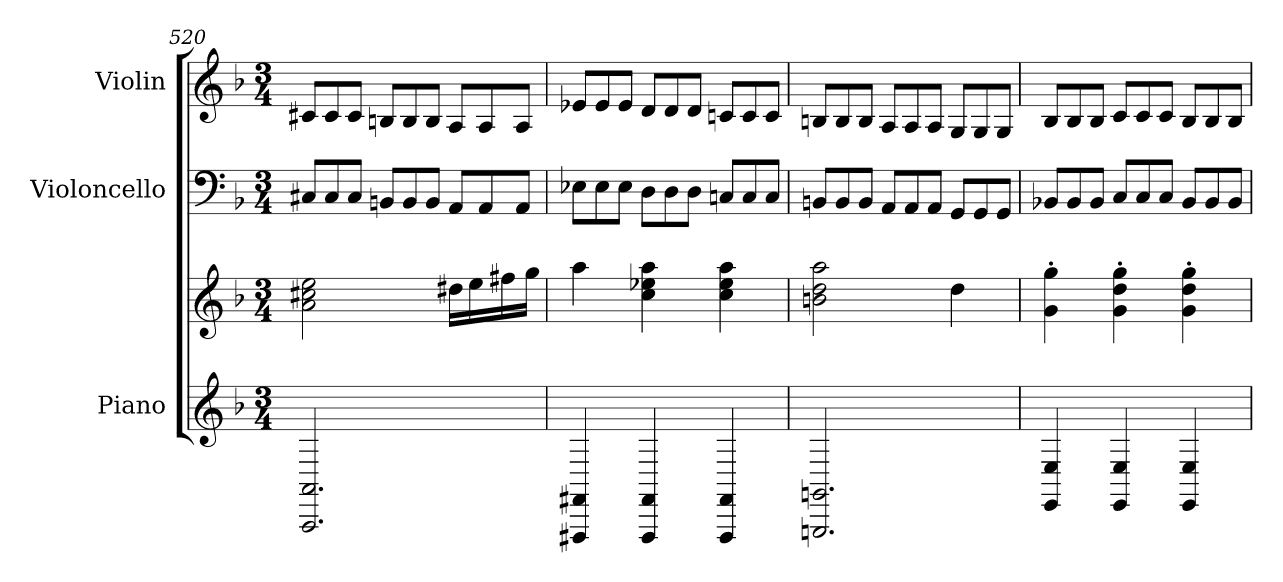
**kern	**kern	**kern	**kern
*part3	*part3	*part2	*part1
*staff4	*staff3	*staff2	*staff1
*I"Piano	*	*I"Violoncello	*I"Violin
*I'Pno	*	*I'Vc	*I'Vln
!!LO:LB:g=z
*clefG2	*clefG2	*clefF4	*clefG2
*k[b-]	*k[b-]	*k[b-]	*k[b-]
*M3/4	*M3/4	*M3/4	*M3/4
*	*	*Xtuplet	*Xtuplet
=520	=520	=520	=520
2.AAA/ 2.AA/	2a\ 2cc#X\ 2ee\	12C#X/L	12c#X/L
.	.	12C#/	12c#/
.	.	12C#/J	12c#/J
.	.	12BBn/L	12Bn/L
.	.	12BB/	12B/
.	.	12BB/J	12B/J
.	16dd#X\LL	12AA/L	12A/L
.	16ee\	.	.
.	.	12AA/	12A/
.	16ff#X\	.	.
.	.	12AA/J	12A/J
.	16gg\JJ	.	.
=521	=521	=521	=521
4FFF#X/ 4FF#X/	4aa\	12E-X\L	12e-X/L
.	.	12E-\	12e-/
.	.	12E-\J	12e-/J
4FFF#/ 4FF#/	4cc\ 4ee-X\ 4aa\	12D\L	12d/L
.	.	12D\	12d/
.	.	12D\J	12d/J
4FFF#/ 4FF#/	4cc\ 4ee-\ 4aa\	12Cn/L	12cn/L
.	.	12C/	12c/
.	.	12C/J	12c/J
=522	=522	=522	=522
2.GGGn/ 2.GGn/	2bn\ 2dd\ 2aa\	12BBn/L	12Bn/L
.	.	12BB/	12B/
.	.	12BB/J	12B/J
.	.	12AA/L	12A/L
.	.	12AA/	12A/
.	.	12AA/J	12A/J
.	4dd\	12GG/L	12G/L
.	.	12GG/	12G/
.	.	12GG/J	12G/J
=523	=523	=523	=523
4EE/ 4E/	4g\' 4gg\'	12BB-X/L	12B-/L
.	.	12BB-/	12B-/
.	.	12BB-/J	12B-/J
4EE/ 4E/	4g\' 4dd\' 4gg\'	12C/L	12c/L
.	.	12C/	12c/
.	.	12C/J	12c/J
4EE/ 4E/	4g\' 4dd\' 4gg\'	12BB-/L	12B-/L
.	.	12BB-/	12B-/
.	.	12BB-/J	12B-/J
=	=	=	=
*-	*-	*-	*-
